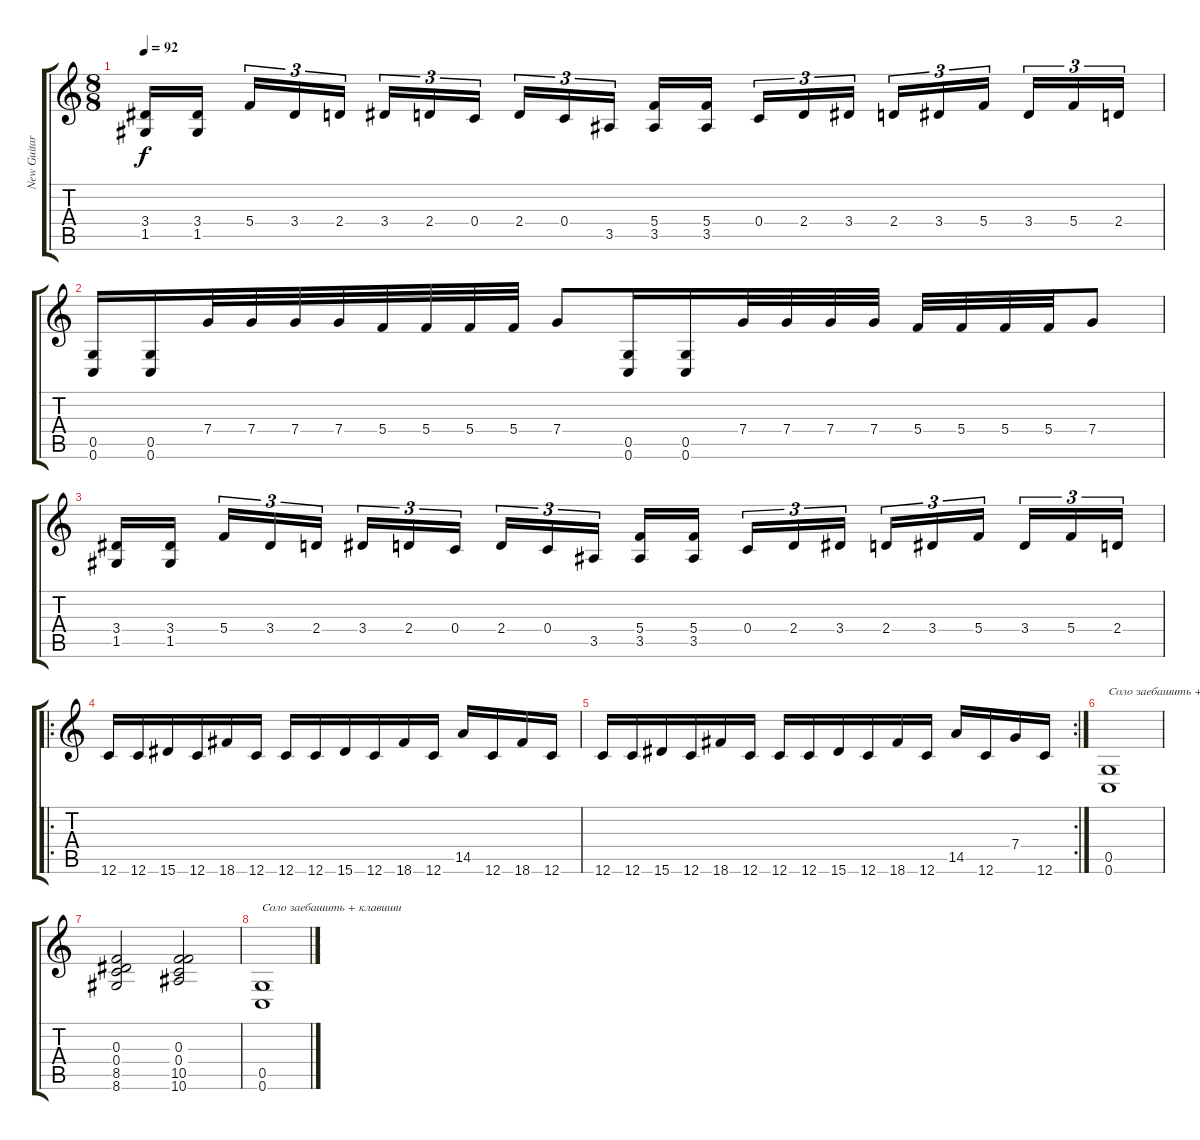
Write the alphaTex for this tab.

\track ("New Guitar" "New Guitar") {instrument overdrivenguitar}
\staff {score tabs}
\tuning (D4 A3 F3 C3 G2 C2) {hide}
\ts (8 8)
\tempo 92
\clef g2
\ks c
(3.4 1.5).16{dy f} (3.4 1.5).16 5.4.16{tu (3 2)} 3.4.16{tu (3 2)} 2.4.16{tu (3 2)} 3.4.16{tu (3 2)} 2.4.16{tu (3 2)} 0.4.16{tu (3 2)} 2.4.16{tu (3 2)} 0.4.16{tu (3 2)} 3.5.16{tu (3 2)} (5.4 3.5).16 (5.4 3.5).16 0.4.16{tu (3 2)} 2.4.16{tu (3 2)} 3.4.16{tu (3 2)} 2.4.16{tu (3 2)} 3.4.16{tu (3 2)} 5.4.16{tu (3 2)} 3.4.16{tu (3 2)} 5.4.16{tu (3 2)} 2.4.16{tu (3 2)} |
(0.5 0.6).16 (0.5 0.6).16 7.4.32 7.4.32 7.4.32 7.4.32 5.4.32 5.4.32 5.4.32 5.4.32 7.4.8 (0.5 0.6).16 (0.5 0.6).16 7.4.32 7.4.32 7.4.32 7.4.32 5.4.32 5.4.32 5.4.32 5.4.32 7.4.8 |
(3.4 1.5).16 (3.4 1.5).16 5.4.16{tu (3 2)} 3.4.16{tu (3 2)} 2.4.16{tu (3 2)} 3.4.16{tu (3 2)} 2.4.16{tu (3 2)} 0.4.16{tu (3 2)} 2.4.16{tu (3 2)} 0.4.16{tu (3 2)} 3.5.16{tu (3 2)} (5.4 3.5).16 (5.4 3.5).16 0.4.16{tu (3 2)} 2.4.16{tu (3 2)} 3.4.16{tu (3 2)} 2.4.16{tu (3 2)} 3.4.16{tu (3 2)} 5.4.16{tu (3 2)} 3.4.16{tu (3 2)} 5.4.16{tu (3 2)} 2.4.16{tu (3 2)} |
\ro
12.6.16 12.6.16 15.6.16 12.6.16 18.6.16 12.6.16 12.6.16 12.6.16 15.6.16 12.6.16 18.6.16 12.6.16 14.5.16 12.6.16 18.6.16 12.6.16 |
\rc 2
12.6.16 12.6.16 15.6.16 12.6.16 18.6.16 12.6.16 12.6.16 12.6.16 15.6.16 12.6.16 18.6.16 12.6.16 14.5.16 12.6.16 7.4.16 12.6.16 |
(0.5 0.6).1{txt "Соло заебашить + клавиши"} |
(0.3 0.4 8.5 8.6).2 (0.3 0.4 10.5 10.6).2 |
(0.5 0.6).1{txt "Соло заебашить + клавиши"}
